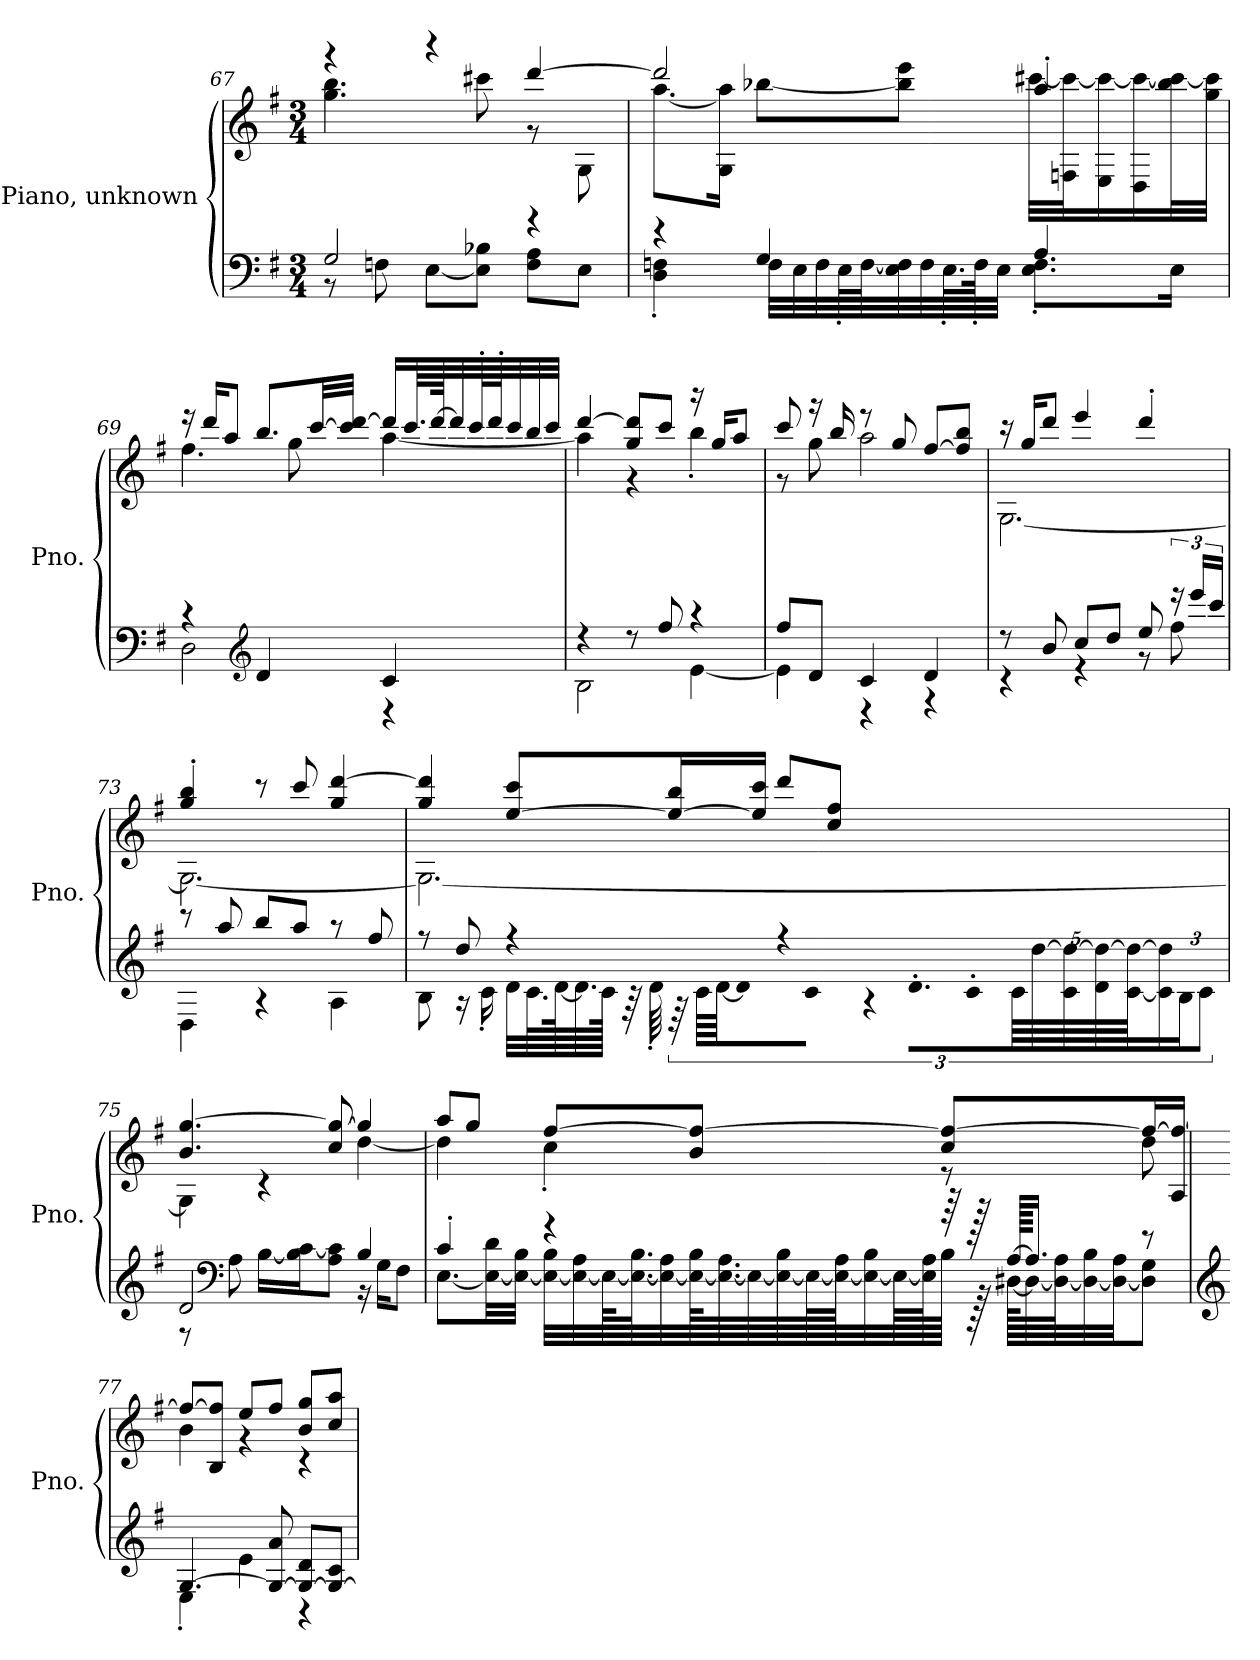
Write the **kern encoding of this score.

**kern	**kern
*part1	*part1
*staff2	*staff1
*I"Piano, unknown	*
*I'Pno.	*
*clefF4	*clefG2
*k[f#]	*k[f#]
*M3/4	*M3/4
=67	=67
*^	*^
2G/	8r	4r	4.gg\ 4.bb\
.	8Fn\	.	.
.	[8E\L	4r	.
.	8E\] 8B-X\J	.	8ccc#X\
4r	8F\ 8A\L	[4ddd/	8r
.	8E\J	.	8G\
!!LO:LB:g=z	!!
=68	=68	=68	=68
4r	4D\' 4Fn\'	2ddd/]	[8.aa\L
.	.	.	16G\ 16aa\]Jk
4G/	32F\LLL	.	[8bb-X\L
.	32E\	.	.
.	32F\	.	.
.	64E'\L	.	.
.	[64F\J	.	.
.	32E\ 32F\]	.	8bb-\] 8eee\J
.	32F\	.	.
.	64.E'\L	.	.
.	128F'\JK	.	.
.	32E\JJJ	.	.
4A/	8.E\' 8.F\'L	4aa'/	[32ccc#X\LLL
.	.	.	32Fn\ 32ccc#\_J
.	.	.	16E\ 16ccc#\_
.	.	.	16D\ 16ccc#\_
.	16E\Jk	.	32bb-\ 32ccc#\_L
.	.	.	32gg\ 32ccc#\]JJJ
!!LO:PB:g=z	!!
=69	=69	=69	=69
4r	2D\	16r	4.ff#\
.	.	16ddd/KL	.
.	.	8aa/J	.
*clefG2	*	*	*
4d/	.	8.bb/L	.
.	.	.	8gg\
.	.	[32ccc/LL	.
.	.	32ccc/] [32ddd/JJJ	.
4c/	4r	16ddd/LL]	[4aa\
.	.	64.ccc/LL	.
.	.	[128ddd/JK	.
.	.	32ddd/]	.
.	.	64ccc'/L	.
.	.	64ddd'/J	.
.	.	32ccc/	.
.	.	32bb/	.
.	.	32ccc/JJJ	.
=70	=70	=70	=70
4r	2B\	[4ddd/	4aa\]
8r	.	8gg/ 8ddd/]L	4r
8ff#/	.	8ccc/J	.
4r	[4e\	16r	4bb'\
.	.	16gg/KL	.
.	.	8aa/J	.
=71	=71	=71	=71
8ff#/L	4e\]	8ccc/	8r
8d/J	.	16r	8gg\
.	.	16bb/	.
4c/	4r	8r	2aa\
.	.	8gg/	.
4d/	4r	[8ff#/L	.
.	.	8ff#/] 8bb/J	.
!!LO:LB:g=z	!!
=72	=72	=72	=72
8r	4r	16r	[2.G\
.	.	16gg/KL	.
8b/	.	8ddd/J	.
8cc/L	4r	4eee/	.
8dd/J	.	.	.
8ee/	8r	4ddd'/	.
24r	8ff#\	.	.
24eee/LL	.	.	.
24ccc/JJ	.	.	.
=73	=73	=73	=73
8r	4D\	4gg/' 4bb/'	2.G\_
8aa/	.	.	.
8bb/L	4r	8r	.
8aa/J	.	8ccc/	.
8r	4A\	4gg/ [4ddd/	.
8ff#/	.	.	.
!!LO:LB:g=z	!!
=74	=74	=74	=74
8r	8B\	4gg/ 4ddd/]	2.G\_
8dd/	16r	.	.
.	16c'\	.	.
4r	32d\LLL	[8ee/ 8ccc/L	.
.	64.c\L	.	.
.	[128d\K	.	.
.	64.d\]	.	.
.	128c\JJJJk	.	.
.	64r	.	.
.	64d'\	.	.
.	96r	16ee/_ 16bb/L	.
.	96c\LLLL	.	.
.	[96d\	.	.
.	64d\]	.	.
.	64c\JJJJ	.	.
.	128r	16ee/] 16ccc/JJ	.
.	64.d'\KLLL	.	.
.	32c'\	.	.
*	*Xbrackettup	*	*
4r	80c\L	8ddd/L	.
.	[80dd\	.	.
.	80c\ 80dd\_	.	.
.	80d\ 80dd\_	.	.
.	[80c\ 80dd\_JJ	.	.
.	16c\] 16dd\]	.	.
.	24B\J	8cc/ 8ff#/J	.
.	12c\J	.	.
=75	=75	=75	=75
2d/	8r	4.b/ [4.gg/	4G\]
*clefF4	*	*	*
.	8A\	.	.
.	[16B\LL	.	4r
.	16B\] [16c\J	.	.
.	8A\ 8c\]J	8cc/ 8gg/_	.
4B/	16r	4gg/]	[4dd\
.	16G\KL	.	.
.	8F#\J	.	.
!!LO:LB:g=z	!!
=76	=76	=76	=76
4c'/	[8.E\L	8aa/L	4dd\]
.	.	8gg/J	.
.	32E\_ 32d\LL	.	.
.	32E\_ 32B\JJJ	.	.
4r	32E\_ 32B\LLL	[8ff#/L	4cc'\
.	32E\_ 32A\	.	.
.	128E\KL_	.	.
.	64.E\_ 64.B\J	.	.
.	32E\_ 32A\	.	.
.	128E\_ 128B\KL	8b/ 8ff#/_J	.
.	64.E\_ 64.A\	.	.
.	64E\_	.	.
.	64E\_ 64B\	.	.
.	128E\L_	.	.
.	128E\_ 128A\JJ	.	.
.	32E\_ 32B\	.	.
.	128E\LL_	.	.
.	128E\] 128A\J	.	.
64r	64B\JJJJ	8cc/ 8ff#/_L	8r
128r	128r	.	.
[128A/KKKLL	[128D#X\KLLLL	.	.
16.A/JJ]	64D#\_	.	.
.	64D#\_ 64A\J	.	.
.	32D#\_ 32B\	.	.
.	32D#\_ 32A\JJ	.	.
8r	8D#\] 8G\J	16ff#/L_	8dd\
.	.	16A/ 16ff#/_JJ	.
!!LO:LB:g=z	!!
=77	=77	=77	=77
*clefG2	*	*	*
[4.G/	4E'\	8ff#/L_	4b\
.	.	8B/ 8ff#/]J	.
.	4e\	8ee/L	4r
8G/_ 8a/	.	8ff#/J	.
8G/_ 8d/L	4r	8b/ 8gg/L	4r
8G/_ 8c/J	.	8cc/ 8aa/J	.
*v	*v	*	*
*	*v	*v
=	=
*-	*-
